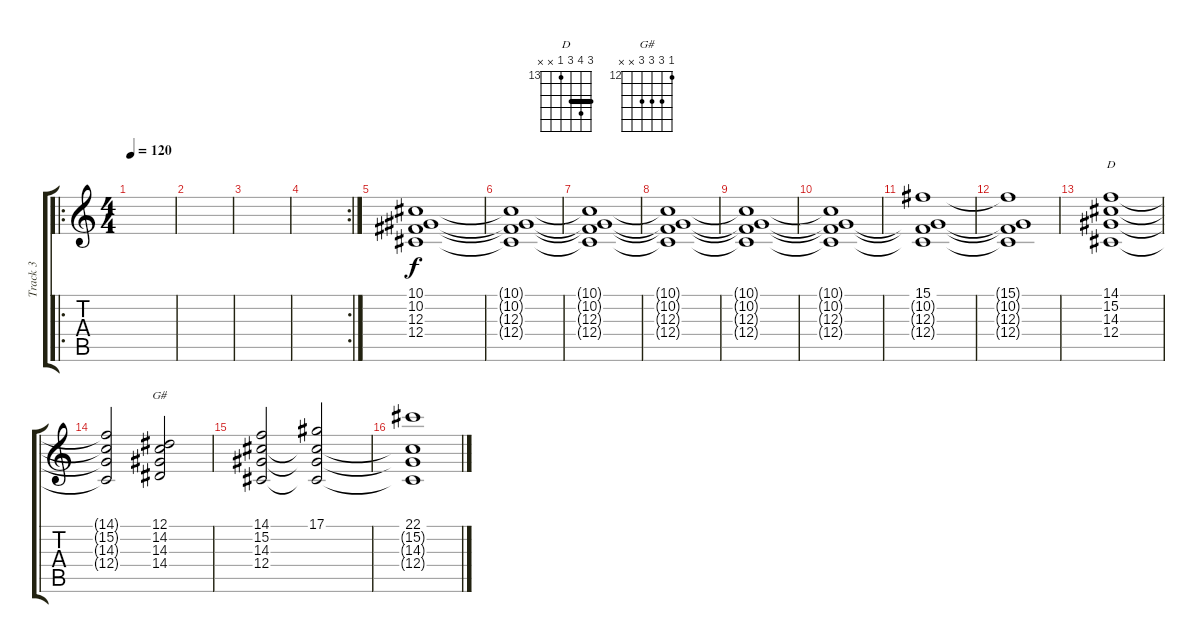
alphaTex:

\track ("Track 3" "Track 3") {instrument stringensemble1}
\staff {score tabs}
\tuning (Eb4 Bb3 Gb3 Db3 Ab2 Eb2) {hide}
\chord ("D" 15 16 15 13 x x) {firstfret 13 barre 15}
\chord ("G#" 12 14 14 14 x x) {firstfret 12}
\ro
\ts (4 4)
\tempo 120
\clef g2
\ks c
|
|
|
\rc 2
|
(10.1 10.2 12.3 12.4).1 |
(10.1{t} 10.2{t} 12.3{t} 12.4{t}).1 |
(10.1{t} 10.2{t} 12.3{t} 12.4{t}).1 |
(10.1{t} 10.2{t} 12.3{t} 12.4{t}).1 |
(10.1{t} 10.2{t} 12.3{t} 12.4{t}).1 |
(10.1{t} 10.2{t} 12.3{t} 12.4{t}).1 |
(15.1 10.2{t} 12.3{t} 12.4{t}).1 |
(15.1{t} 10.2{t} 12.3{t} 12.4{t}).1 |
(14.1 15.2 14.3 12.4).1{ch "D"} |
(14.1{t} 15.2{t} 14.3{t} 12.4{t}).2 (12.1 14.2 14.3 14.4).2{ch "G#"} |
(14.1 15.2 14.3 12.4).2 (17.1 15.2{t} 14.3{t} 12.4{t}).2 |
(22.1 15.2{t} 14.3{t} 12.4{t}).1
